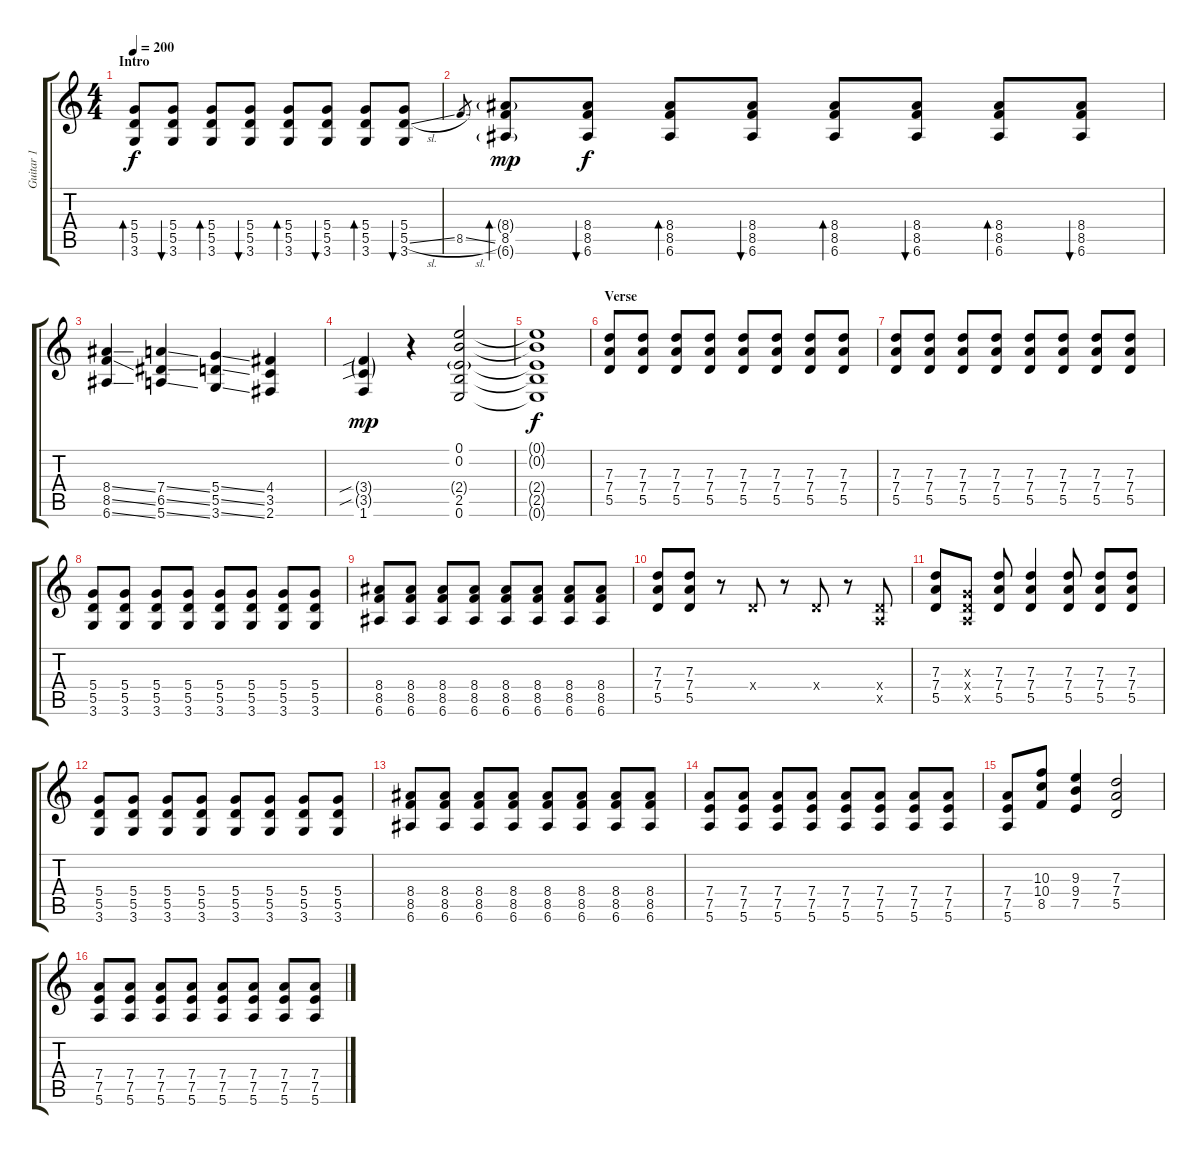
\track ("Guitar 1" "Guitar 1") {instrument distortionguitar}
\staff {score tabs}
\tuning (E4 B3 G3 D3 A2 E2) {hide}
\ts (4 4)
\section ("" "Intro")
\tempo 200
\clef g2
\ks c
(5.4 5.5 3.6).8{bd 30 dy f instrument distortionguitar} (5.4 5.5 3.6).8{bu 30} (5.4 5.5 3.6).8{bd 30} (5.4 5.5 3.6).8{bu 30} (5.4 5.5 3.6).8{bd 30} (5.4 5.5 3.6).8{bu 30} (5.4 5.5 3.6).8{bd 30} (5.4 5.5{sl} 3.6).8{bu 30} |
8.5{sl}.8{gr} (8.4{g} 8.5 6.6{g}).8{bd 30 dy mp} (8.4 8.5 6.6).8{bu 30 dy f} (8.4 8.5 6.6).8{bd 30} (8.4 8.5 6.6).8{bu 30} (8.4 8.5 6.6).8{bd 30} (8.4 8.5 6.6).8{bu 30} (8.4 8.5 6.6).8{bd 30} (8.4 8.5 6.6).8{bu 30} |
(8.4{ss} 8.5{ss} 6.6{ss}).4 (7.4{ss} 6.5{ss} 5.6{ss}).4 (5.4{ss} 5.5{ss} 3.6{ss}).4 (4.4 3.5 2.6).4 |
(3.4{sib g} 3.5{sib g} 1.6).4{dy mp} r.4 (0.1 0.2 2.4{g} 2.5 0.6).2 |
(0.1{t} 0.2{t} 2.4{t} 2.5{t} 0.6{t}).1{dy f} |
\section ("" "Verse")
(7.3 7.4 5.5).8 (7.3 7.4 5.5).8 (7.3 7.4 5.5).8 (7.3 7.4 5.5).8 (7.3 7.4 5.5).8 (7.3 7.4 5.5).8 (7.3 7.4 5.5).8 (7.3 7.4 5.5).8 |
(7.3 7.4 5.5).8 (7.3 7.4 5.5).8 (7.3 7.4 5.5).8 (7.3 7.4 5.5).8 (7.3 7.4 5.5).8 (7.3 7.4 5.5).8 (7.3 7.4 5.5).8 (7.3 7.4 5.5).8 |
(5.4 5.5 3.6).8 (5.4 5.5 3.6).8 (5.4 5.5 3.6).8 (5.4 5.5 3.6).8 (5.4 5.5 3.6).8 (5.4 5.5 3.6).8 (5.4 5.5 3.6).8 (5.4 5.5 3.6).8 |
(8.4 8.5 6.6).8 (8.4 8.5 6.6).8 (8.4 8.5 6.6).8 (8.4 8.5 6.6).8 (8.4 8.5 6.6).8 (8.4 8.5 6.6).8 (8.4 8.5 6.6).8 (8.4 8.5 6.6).8 |
(7.3 7.4 5.5).8 (7.3 7.4 5.5).8 r.8 0.4{x}.8 r.8 0.4{x}.8 r.8 (0.4{x} 0.5{x}).8 |
(7.3 7.4 5.5).8 (0.3{x} 0.4{x} 0.5{x}).8 (7.3 7.4 5.5).8 (7.3 7.4 5.5).4 (7.3 7.4 5.5).8 (7.3 7.4 5.5).8 (7.3 7.4 5.5).8 |
(5.4 5.5 3.6).8 (5.4 5.5 3.6).8 (5.4 5.5 3.6).8 (5.4 5.5 3.6).8 (5.4 5.5 3.6).8 (5.4 5.5 3.6).8 (5.4 5.5 3.6).8 (5.4 5.5 3.6).8 |
(8.4 8.5 6.6).8 (8.4 8.5 6.6).8 (8.4 8.5 6.6).8 (8.4 8.5 6.6).8 (8.4 8.5 6.6).8 (8.4 8.5 6.6).8 (8.4 8.5 6.6).8 (8.4 8.5 6.6).8 |
(7.4 7.5 5.6).8 (7.4 7.5 5.6).8 (7.4 7.5 5.6).8 (7.4 7.5 5.6).8 (7.4 7.5 5.6).8 (7.4 7.5 5.6).8 (7.4 7.5 5.6).8 (7.4 7.5 5.6).8 |
(7.4 7.5 5.6).8 (10.3 10.4 8.5).8 (9.3 9.4 7.5).4 (7.3 7.4 5.5).2 |
(7.4 7.5 5.6).8 (7.4 7.5 5.6).8 (7.4 7.5 5.6).8 (7.4 7.5 5.6).8 (7.4 7.5 5.6).8 (7.4 7.5 5.6).8 (7.4 7.5 5.6).8 (7.4 7.5 5.6).8
